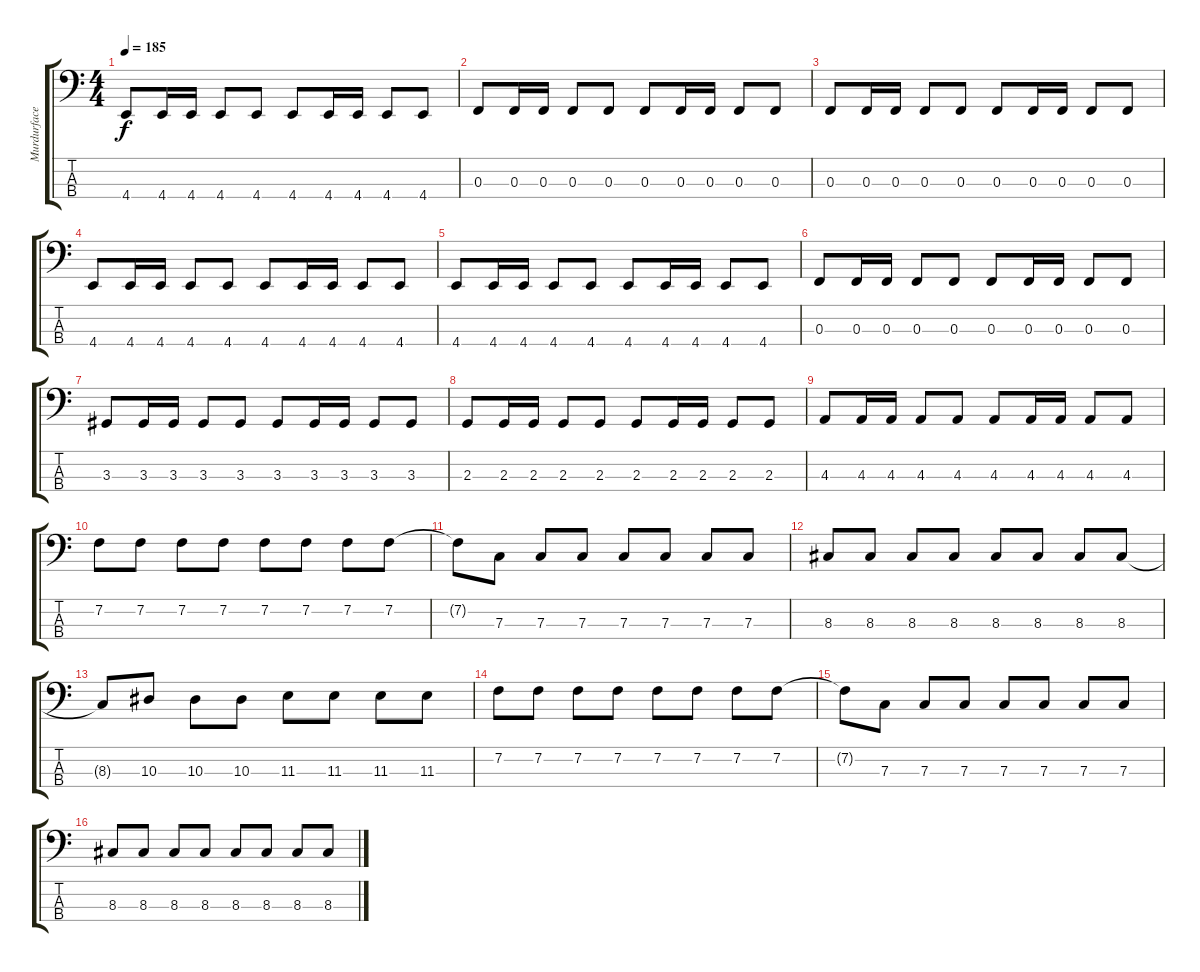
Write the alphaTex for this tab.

\track ("Murdurface" "Murdurface") {instrument electricbasspick}
\staff {score tabs}
\tuning (Eb2 Bb1 F1 C1) {hide}
\ts (4 4)
\tempo 185
\clef f4
\ks c
4.4.8{dy f} 4.4.16 4.4.16 4.4.8 4.4.8 4.4.8 4.4.16 4.4.16 4.4.8 4.4.8 |
0.3.8 0.3.16 0.3.16 0.3.8 0.3.8 0.3.8 0.3.16 0.3.16 0.3.8 0.3.8 |
0.3.8 0.3.16 0.3.16 0.3.8 0.3.8 0.3.8 0.3.16 0.3.16 0.3.8 0.3.8 |
4.4.8 4.4.16 4.4.16 4.4.8 4.4.8 4.4.8 4.4.16 4.4.16 4.4.8 4.4.8 |
4.4.8 4.4.16 4.4.16 4.4.8 4.4.8 4.4.8 4.4.16 4.4.16 4.4.8 4.4.8 |
0.3.8 0.3.16 0.3.16 0.3.8 0.3.8 0.3.8 0.3.16 0.3.16 0.3.8 0.3.8 |
3.3.8 3.3.16 3.3.16 3.3.8 3.3.8 3.3.8 3.3.16 3.3.16 3.3.8 3.3.8 |
2.3.8 2.3.16 2.3.16 2.3.8 2.3.8 2.3.8 2.3.16 2.3.16 2.3.8 2.3.8 |
4.3.8 4.3.16 4.3.16 4.3.8 4.3.8 4.3.8 4.3.16 4.3.16 4.3.8 4.3.8 |
7.2.8 7.2.8 7.2.8 7.2.8 7.2.8 7.2.8 7.2.8 7.2.8 |
7.2{t}.8 7.3.8 7.3.8 7.3.8 7.3.8 7.3.8 7.3.8 7.3.8 |
8.3.8 8.3.8 8.3.8 8.3.8 8.3.8 8.3.8 8.3.8 8.3.8 |
8.3{t}.8 10.3.8 10.3.8 10.3.8 11.3.8 11.3.8 11.3.8 11.3.8 |
7.2.8 7.2.8 7.2.8 7.2.8 7.2.8 7.2.8 7.2.8 7.2.8 |
7.2{t}.8 7.3.8 7.3.8 7.3.8 7.3.8 7.3.8 7.3.8 7.3.8 |
8.3.8 8.3.8 8.3.8 8.3.8 8.3.8 8.3.8 8.3.8 8.3.8
